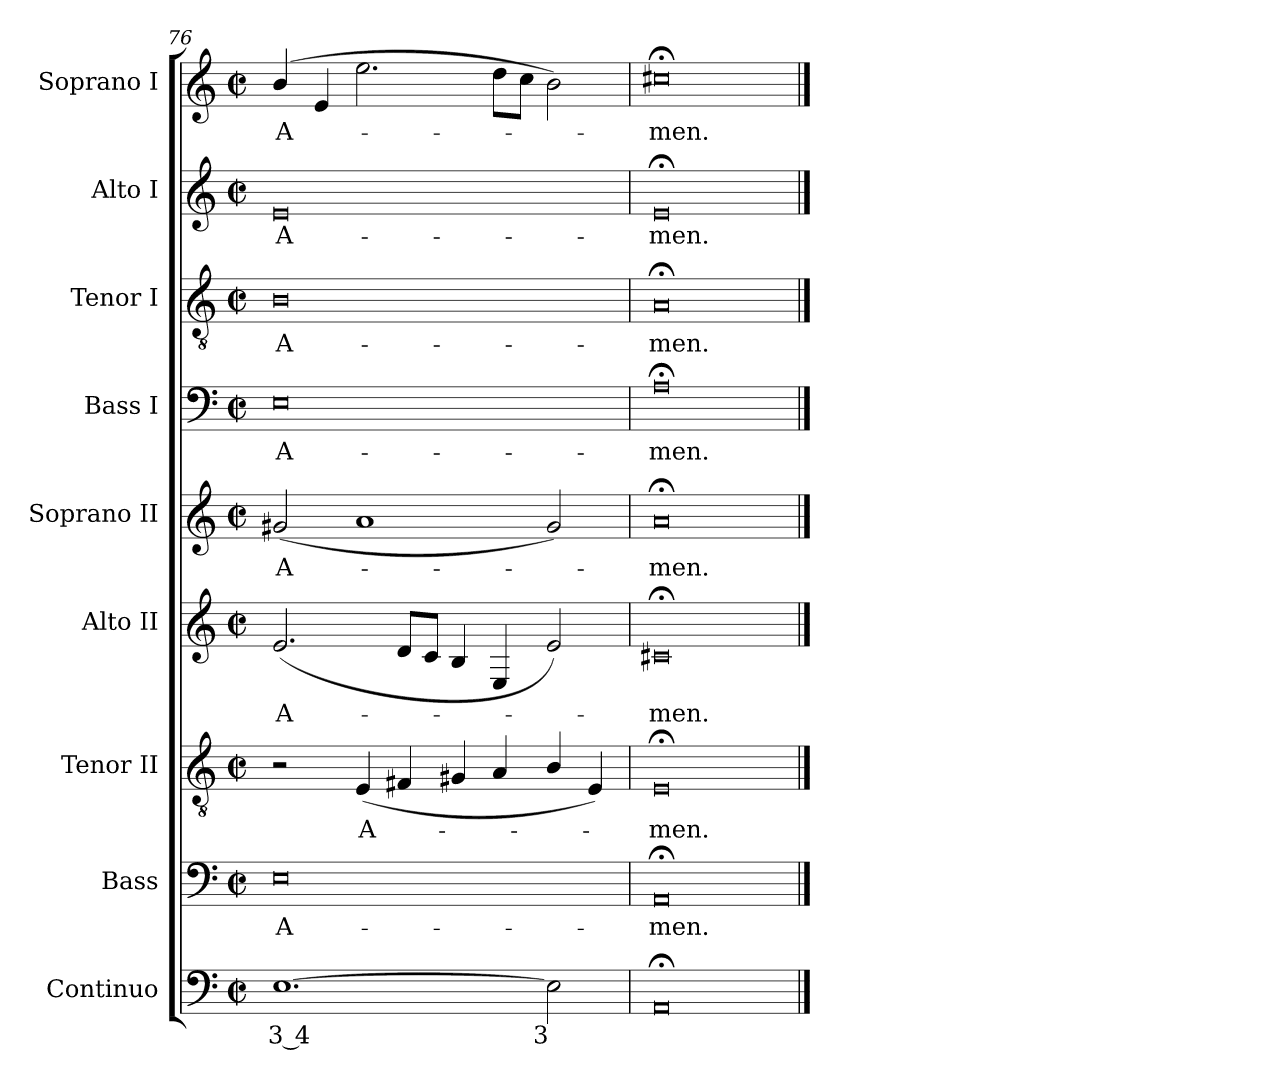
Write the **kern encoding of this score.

**kern	**text	**kern	**text	**kern	**text	**kern	**text	**kern	**text	**kern	**text	**kern	**text	**kern	**text	**kern	**text
*part9	*part9	*part8	*part8	*part7	*part7	*part6	*part6	*part5	*part5	*part4	*part4	*part3	*part3	*part2	*part2	*part1	*part1
*staff9	*staff9	*staff8	*staff8	*staff7	*staff7	*staff6	*staff6	*staff5	*staff5	*staff4	*staff4	*staff3	*staff3	*staff2	*staff2	*staff1	*staff1
*I"Continuo	*	*I"Bass	*	*I"Tenor II	*	*I"Alto II	*	*I"Soprano II	*	*I"Bass I	*	*I"Tenor I	*	*I"Alto I	*	*I"Soprano I	*
*	*	*I'B	*	*I'T	*	*I'A	*	*I'S	*	*I'B	*	*I'T	*	*I'A	*	*I'S	*
*clefF4	*	*clefF4	*	*clefGv2	*	*clefG2	*	*clefG2	*	*clefF4	*	*clefGv2	*	*clefG2	*	*clefG2	*
*k[]	*	*k[]	*	*k[]	*	*k[]	*	*k[]	*	*k[]	*	*k[]	*	*k[]	*	*k[]	*
*C:	*	*C:	*	*C:	*	*C:	*	*C:	*	*C:	*	*C:	*	*C:	*	*C:	*
*M4/2	*	*M4/2	*	*M4/2	*	*M4/2	*	*M4/2	*	*M4/2	*	*M4/2	*	*M4/2	*	*M4/2	*
*met(c|)	*	*met(c|)	*	*met(c|)	*	*met(c|)	*	*met(c|)	*	*met(c|)	*	*met(c|)	*	*met(c|)	*	*met(c|)	*
=76	=76	=76	=76	=76	=76	=76	=76	=76	=76	=76	=76	=76	=76	=76	=76	=76	=76
!	!LO:LY:b	!	!LO:LY:b	!	!	!	!LO:LY:b	!	!LO:LY:b	!	!LO:LY:b	!	!LO:LY:b	!	!LO:LY:b	!	!LO:LY:b
[1.E	3 4	0E	A-	2r	.	(<2.e	A-	(<2g#X	A-	0E	A-	0B	A-	0e	A-	(>4b/	A-
.	.	.	.	.	.	.	.	.	.	.	.	.	.	.	.	4e	.
!	!	!	!	!	!LO:LY:b	!	!	!	!	!	!	!	!	!	!	!	!
.	.	.	.	(<4E	A-	.	.	1a	.	.	.	.	.	.	.	2.ee	.
.	.	.	.	4F#X	.	8dL	.	.	.	.	.	.	.	.	.	.	.
.	.	.	.	.	.	8cJ	.	.	.	.	.	.	.	.	.	.	.
.	.	.	.	4G#X	.	4B	.	.	.	.	.	.	.	.	.	.	.
.	.	.	.	4A	.	4E	.	.	.	.	.	.	.	.	.	8ddL	.
.	.	.	.	.	.	.	.	.	.	.	.	.	.	.	.	8ccJ	.
!	!LO:LY:b	!	!	!	!	!	!	!	!	!	!	!	!	!	!	!	!
2E]	3	.	.	4B/	.	2e)	.	2g#)	.	.	.	.	.	.	.	2b)	.
.	.	.	.	4E)	.	.	.	.	.	.	.	.	.	.	.	.	.
=77	=77	=77	=77	=77	=77	=77	=77	=77	=77	=77	=77	=77	=77	=77	=77	=77	=77
!	!	!	!LO:LY:b	!	!LO:LY:b	!	!LO:LY:b	!	!LO:LY:b	!	!LO:LY:b	!	!LO:LY:b	!	!LO:LY:b	!	!LO:LY:b
0AA;<	.	0AA;<	-men.	0E;<	men.	0c#X;<	men.	0a;<	men.	0A;<	-men.	0A;<	-men.	0e;<	-men.	0cc#X;<	men.
==	==	==	==	==	==	==	==	==	==	==	==	==	==	==	==	==	==
*-	*-	*-	*-	*-	*-	*-	*-	*-	*-	*-	*-	*-	*-	*-	*-	*-	*-
